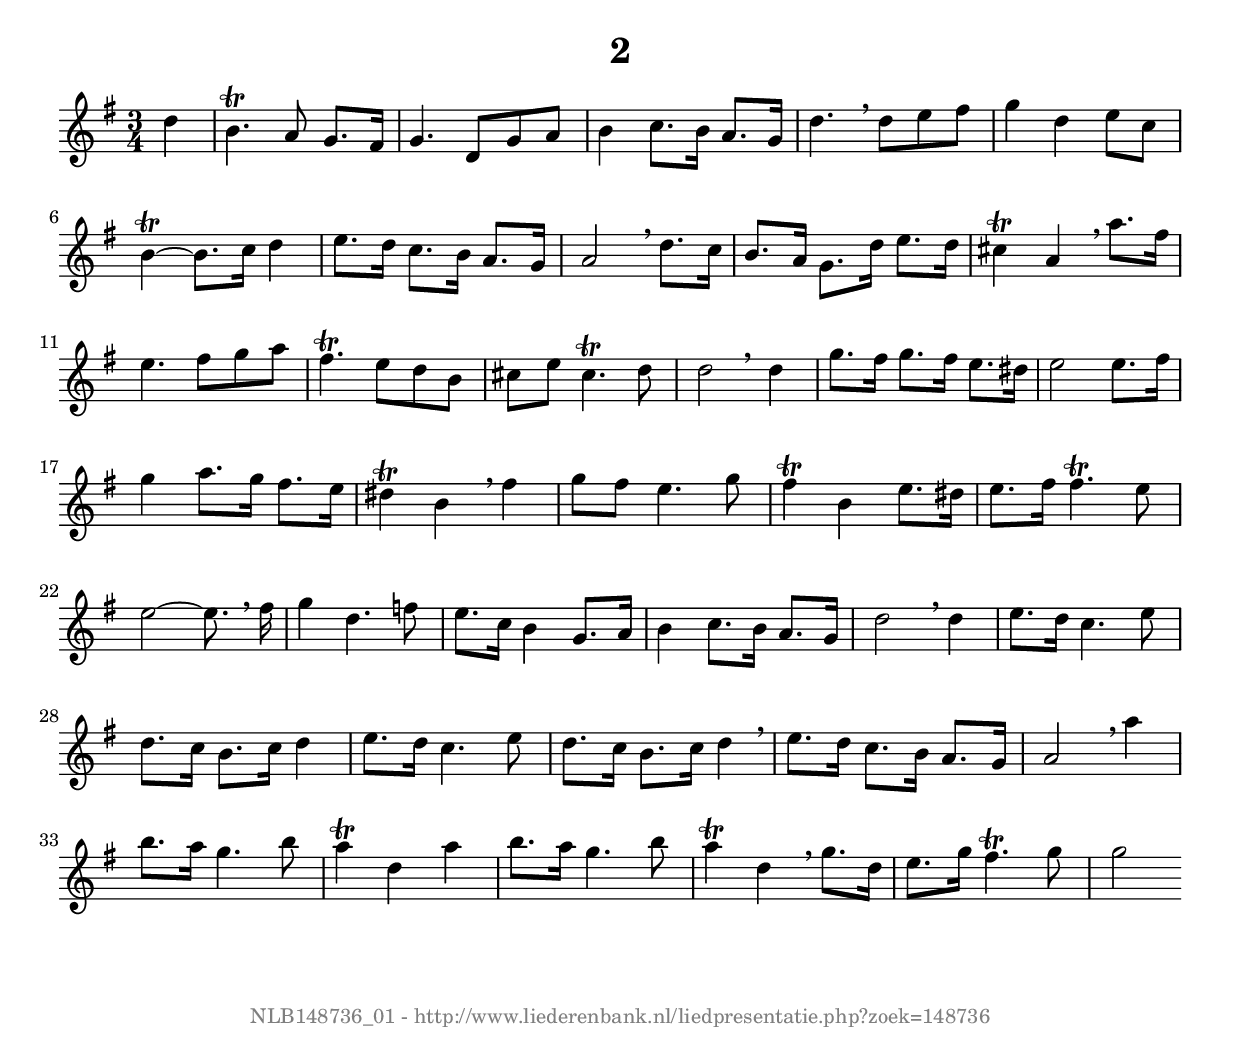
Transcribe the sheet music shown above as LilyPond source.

%
% produced by wce2krn 1.64 (7 June 2014)
%
\version"2.16"
#(append! paper-alist '(("long" . (cons (* 210 mm) (* 2000 mm)))))
#(set-default-paper-size "long")
sb = {\breathe}
mBreak = {\breathe }
bBreak = {\breathe }
x = {\once\override NoteHead #'style = #'cross }
gl=\glissando
itime={\override Staff.TimeSignature #'stencil = ##f }
ficta = {\once\set suggestAccidentals = ##t}
fine = {\once\override Score.RehearsalMark #'self-alignment-X = #1 \mark \markup {\italic{Fine}}}
dc = {\once\override Score.RehearsalMark #'self-alignment-X = #1 \mark \markup {\italic{D.C.}}}
dcf = {\once\override Score.RehearsalMark #'self-alignment-X = #1 \mark \markup {\italic{D.C. al Fine}}}
dcc = {\once\override Score.RehearsalMark #'self-alignment-X = #1 \mark \markup {\italic{D.C. al Coda}}}
ds = {\once\override Score.RehearsalMark #'self-alignment-X = #1 \mark \markup {\italic{D.S.}}}
dsf = {\once\override Score.RehearsalMark #'self-alignment-X = #1 \mark \markup {\italic{D.S. al Fine}}}
dsc = {\once\override Score.RehearsalMark #'self-alignment-X = #1 \mark \markup {\italic{D.S. al Coda}}}
pv = {\set Score.repeatCommands = #'((volta "1"))}
sv = {\set Score.repeatCommands = #'((volta "2"))}
tv = {\set Score.repeatCommands = #'((volta "3"))}
qv = {\set Score.repeatCommands = #'((volta "4"))}
xv = {\set Score.repeatCommands = #'((volta #f))}
\header{ tagline = ""
title = "2"
}
\score {{
\key g \major
\relative g'
{
\set melismaBusyProperties = #'()
\partial 32*8
\time 3/4
\tempo 4=120
\override Score.MetronomeMark #'transparent = ##t
\override Score.RehearsalMark #'break-visibility = #(vector #t #t #f)
d'4 b4.^\trill a8 g8. fis16 g4. d8 g a b4 c8. b16 a8. g16 d'4. \sb d8 e fis g4 d e8 c b4^\trill~b8. c16 d4 e8. d16 c8. b16 a8. g16 a2 \mBreak
d8. c16 b8. a16 g8. d'16 e8. d16 cis4^\trill a \sb a'8. fis16 e4. fis8 g a fis4.^\trill e8 d b cis e cis4.^\trill d8 d2 \bar ":|:" \bBreak
d4 g8. fis16 g8. fis16 e8. dis16 e2 e8. fis16 g4 a8. g16 fis8. e16 dis4^\trill b \sb fis' g8 fis e4. g8 fis4^\trill b, e8. dis16 e8. fis16 fis4.^\trill e8 e2~e8. \mBreak
fis16 g4 d4. f8 e8. c16 b4 g8. a16 b4 c8. b16 a8. g16 d'2 \sb d4 e8. d16 c4. e8 d8. c16 b8. c16 d4 e8. d16 c4. e8 d8. c16 b8. c16 d4 \sb e8. d16 c8. b16 a8. g16 a2 \mBreak
a'4 b8. a16 g4. b8 a4^\trill d, a' b8. a16 g4. b8 a4^\trill d, \sb g8. d16 e8. g16 fis4.^\trill g8 g2 \bar ":|"
 }}
 \midi { }
 \layout {
            indent = 0.0\cm
}
}
\markup { \vspace #0 } \markup { \with-color #grey \fill-line { \center-column { \smaller "NLB148736_01 - http://www.liederenbank.nl/liedpresentatie.php?zoek=148736" } } }
